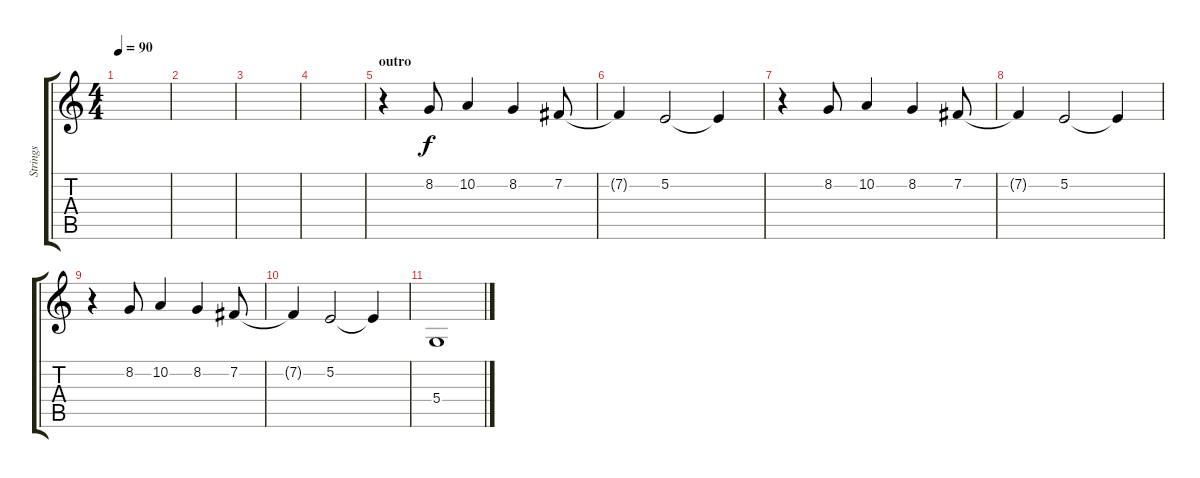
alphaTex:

\track ("Strings" "Strings") {instrument stringensemble1}
\staff {score tabs}
\tuning (E4 B3 G3 D3 A2 E2) {hide}
\ts (4 4)
\tempo 90
\clef g2
\ks c
|
|
|
|
\section ("" "outro")
r.4 8.2.8 10.2.4 8.2.4 7.2.8 |
7.2{t}.4 5.2.2 5.2{t}.4 |
r.4 8.2.8 10.2.4 8.2.4 7.2.8 |
7.2{t}.4 5.2.2 5.2{t}.4 |
r.4 8.2.8 10.2.4 8.2.4 7.2.8 |
7.2{t}.4 5.2.2 5.2{t}.4 |
5.4.1
